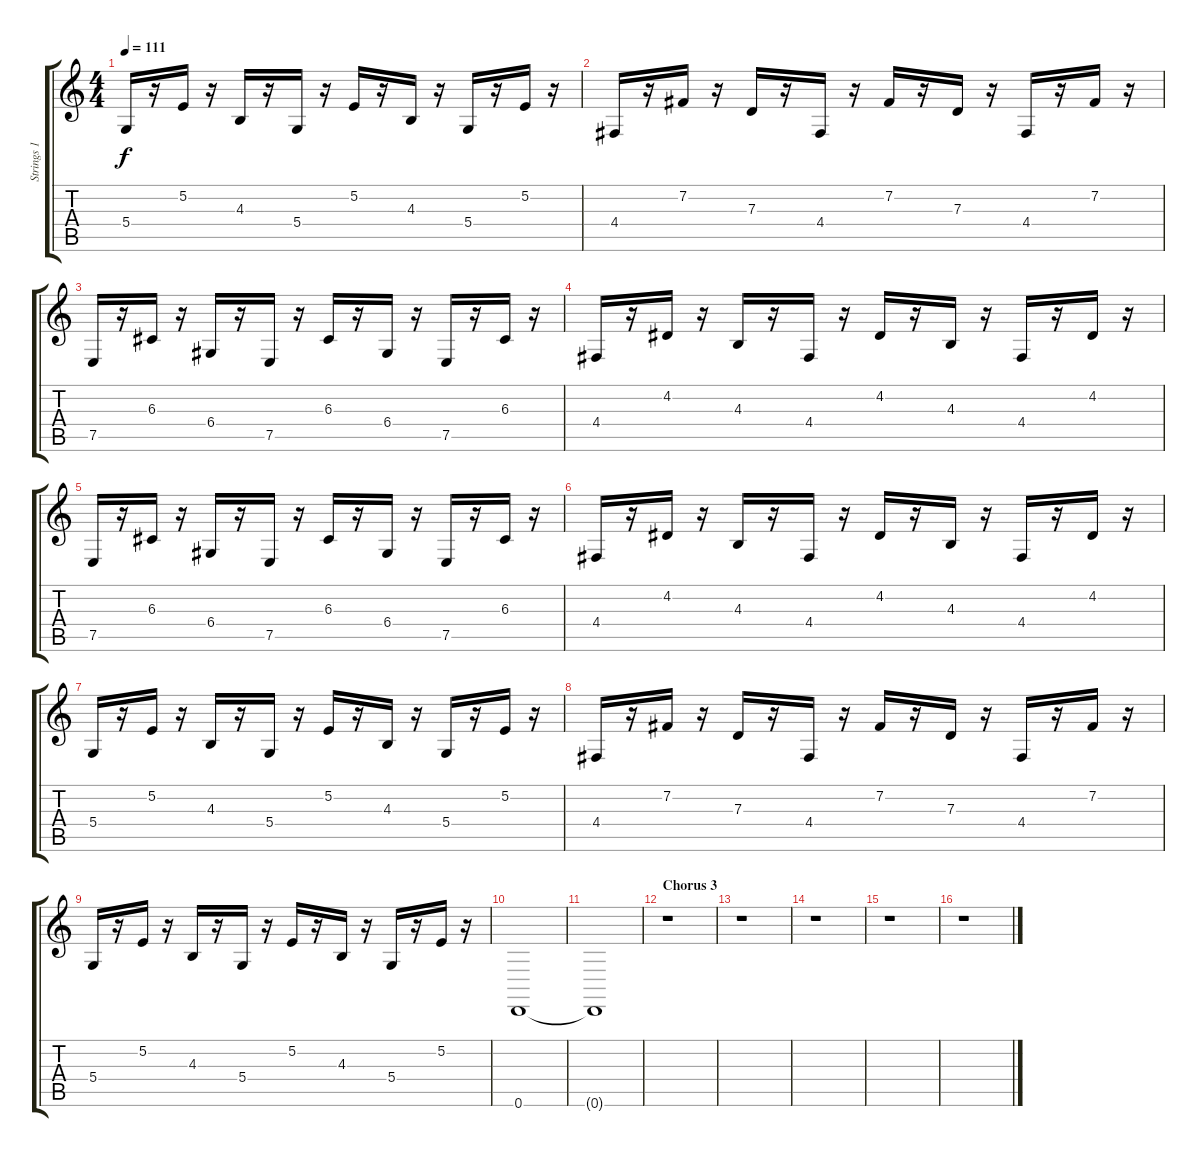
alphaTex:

\track ("Strings 1" "Strings 1") {instrument stringensemble1}
\staff {score tabs}
\tuning (E4 B3 G3 D3 A2 D2) {hide}
\ts (4 4)
\tempo 111
\clef g2
\ks c
5.4.16{dy f} r.16 5.2.16 r.16 4.3.16 r.16 5.4.16 r.16 5.2.16 r.16 4.3.16 r.16 5.4.16 r.16 5.2.16 r.16 |
4.4.16 r.16 7.2.16 r.16 7.3.16 r.16 4.4.16 r.16 7.2.16 r.16 7.3.16 r.16 4.4.16 r.16 7.2.16 r.16 |
7.5.16 r.16 6.3.16 r.16 6.4.16 r.16 7.5.16 r.16 6.3.16 r.16 6.4.16 r.16 7.5.16 r.16 6.3.16 r.16 |
4.4.16 r.16 4.2.16 r.16 4.3.16 r.16 4.4.16 r.16 4.2.16 r.16 4.3.16 r.16 4.4.16 r.16 4.2.16 r.16 |
7.5.16 r.16 6.3.16 r.16 6.4.16 r.16 7.5.16 r.16 6.3.16 r.16 6.4.16 r.16 7.5.16 r.16 6.3.16 r.16 |
4.4.16 r.16 4.2.16 r.16 4.3.16 r.16 4.4.16 r.16 4.2.16 r.16 4.3.16 r.16 4.4.16 r.16 4.2.16 r.16 |
5.4.16 r.16 5.2.16 r.16 4.3.16 r.16 5.4.16 r.16 5.2.16 r.16 4.3.16 r.16 5.4.16 r.16 5.2.16 r.16 |
4.4.16 r.16 7.2.16 r.16 7.3.16 r.16 4.4.16 r.16 7.2.16 r.16 7.3.16 r.16 4.4.16 r.16 7.2.16 r.16 |
5.4.16 r.16 5.2.16 r.16 4.3.16 r.16 5.4.16 r.16 5.2.16 r.16 4.3.16 r.16 5.4.16 r.16 5.2.16 r.16 |
0.6.1 |
0.6{t}.1 |
\section ("" "Chorus 3")
r.1 |
r.1 |
r.1 |
r.1 |
r.1
